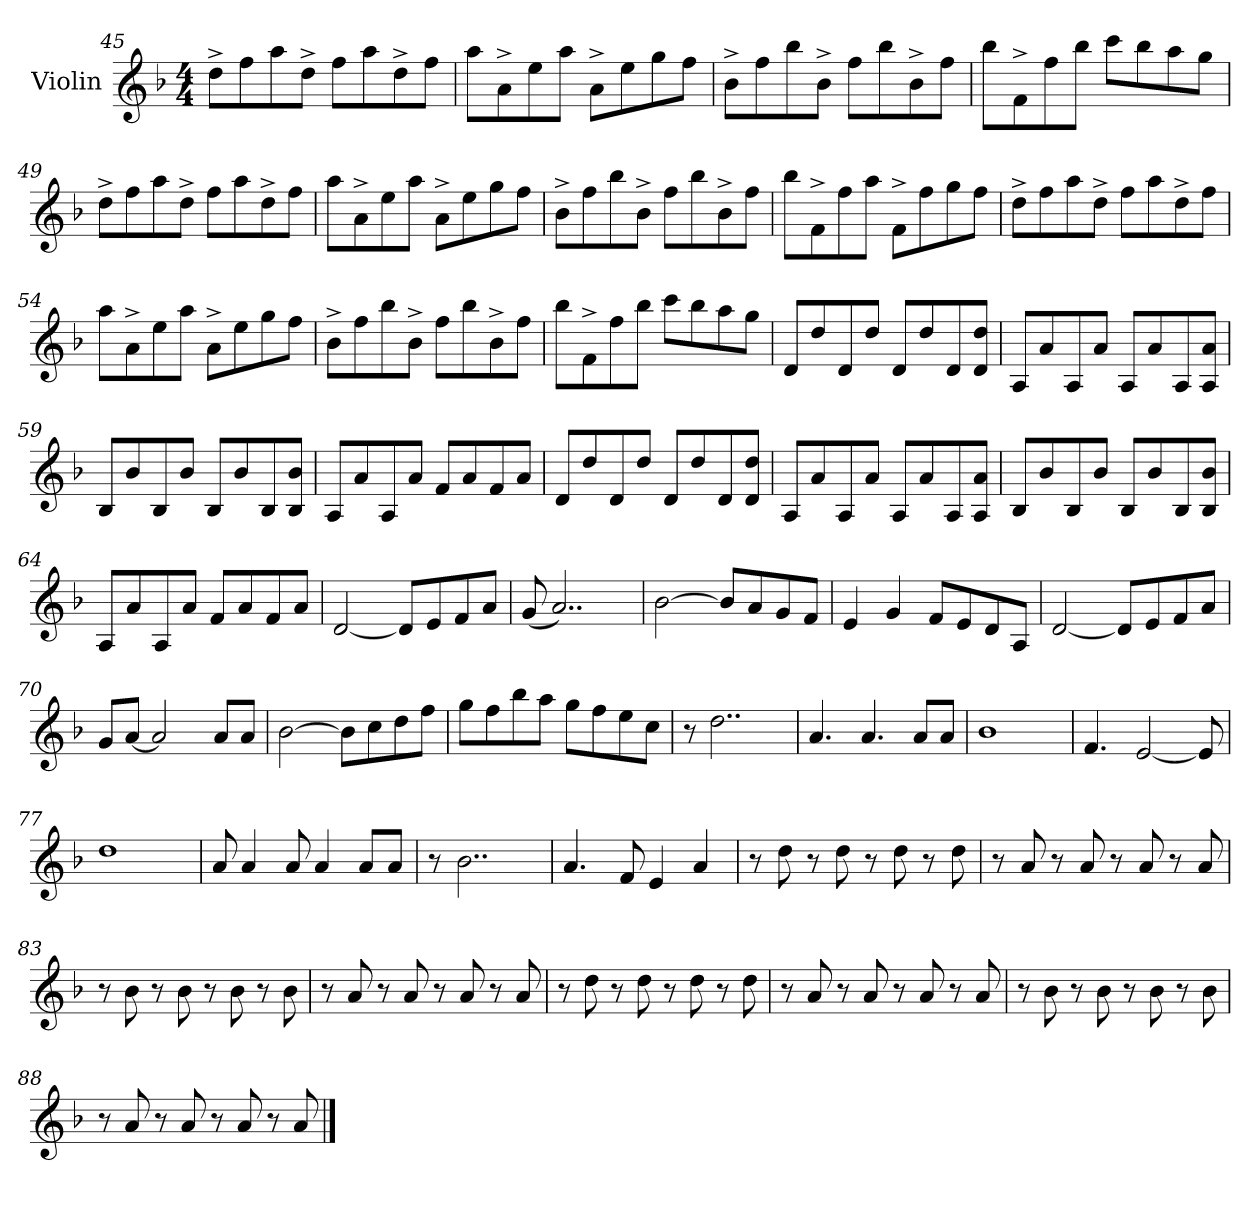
**kern
*part1
*staff1
*I"Violin
*I'Vln.
*clefG2
*k[b-]
*F:
*M4/4
=45
8dd^\L
8ff\
8aa\
8dd^\J
8ff\L
8aa\
8dd^\
8ff\J
!!LO:PB:g=z
=46
8aa\L
8a^\
8ee\
8aa\J
8a^\L
8ee\
8gg\
8ff\J
=47
8b-^\L
8ff\
8bb-\
8b-^\J
8ff\L
8bb-\
8b-^\
8ff\J
=48
8bb-\L
8f^\
8ff\
8bb-\J
8ccc\L
8bb-\
8aa\
8gg\J
=49
8dd^\L
8ff\
8aa\
8dd^\J
8ff\L
8aa\
8dd^\
8ff\J
=50
8aa\L
8a^\
8ee\
8aa\J
8a^\L
8ee\
8gg\
8ff\J
!!LO:LB:g=z
=51
8b-^\L
8ff\
8bb-\
8b-^\J
8ff\L
8bb-\
8b-^\
8ff\J
=52
8bb-\L
8f^\
8ff\
8aa\J
8f^\L
8ff\
8gg\
8ff\J
=53
8dd^\L
8ff\
8aa\
8dd^\J
8ff\L
8aa\
8dd^\
8ff\J
=54
8aa\L
8a^\
8ee\
8aa\J
8a^\L
8ee\
8gg\
8ff\J
=55
8b-^\L
8ff\
8bb-\
8b-^\J
8ff\L
8bb-\
8b-^\
8ff\J
!!LO:LB:g=z
=56
8bb-\L
8f^\
8ff\
8bb-\J
8ccc\L
8bb-\
8aa\
8gg\J
=57
8d/L
8dd/
8d/
8dd/J
8d/L
8dd/
8d/
8d/ 8dd/J
=58
8A/L
8a/
8A/
8a/J
8A/L
8a/
8A/
8A/ 8a/J
=59
8B-/L
8b-/
8B-/
8b-/J
8B-/L
8b-/
8B-/
8B-/ 8b-/J
=60
8A/L
8a/
8A/
8a/J
8f/L
8a/
8f/
8a/J
!!LO:LB:g=z
=61
8d/L
8dd/
8d/
8dd/J
8d/L
8dd/
8d/
8d/ 8dd/J
=62
8A/L
8a/
8A/
8a/J
8A/L
8a/
8A/
8A/ 8a/J
=63
8B-/L
8b-/
8B-/
8b-/J
8B-/L
8b-/
8B-/
8B-/ 8b-/J
=64
8A/L
8a/
8A/
8a/J
8f/L
8a/
8f/
8a/J
=65
[2d/
8d/L]
8e/
8f/
8a/J
!!LO:LB:g=z
=66
(8g/
2..a/)
=67
[2b-\
8b-/L]
8a/
8g/
8f/J
=68
4e/
4g/
8f/L
8e/
8d/
8A/J
=69
[2d/
8d/L]
8e/
8f/
8a/J
=70
8g/L
[8a/J
2a/]
8a/L
8a/J
=71
[2b-\
8b-\L]
8cc\
8dd\
8ff\J
=72
8gg\L
8ff\
8bb-\
8aa\J
8gg\L
8ff\
8ee\
8cc\J
!!LO:LB:g=z
=73
8r
2..dd\
=74
4.a/
4.a/
8a/L
8a/J
=75
1b-
=76
4.f/
[2e/
8e/]
=77
1dd
=78
8a/
4a/
8a/
4a/
8a/L
8a/J
=79
8r
2..b-\
=80
4.a/
8f/
4e/
4a/
!!LO:LB:g=z
=81
8r
8dd\
8r
8dd\
8r
8dd\
8r
8dd\
=82
8r
8a/
8r
8a/
8r
8a/
8r
8a/
=83
8r
8b-\
8r
8b-\
8r
8b-\
8r
8b-\
=84
8r
8a/
8r
8a/
8r
8a/
8r
8a/
=85
8r
8dd\
8r
8dd\
8r
8dd\
8r
8dd\
!!LO:LB:g=z
=86
8r
8a/
8r
8a/
8r
8a/
8r
8a/
=87
8r
8b-\
8r
8b-\
8r
8b-\
8r
8b-\
=88
8r
8a/
8r
8a/
8r
8a/
8r
8a/
==
*-
